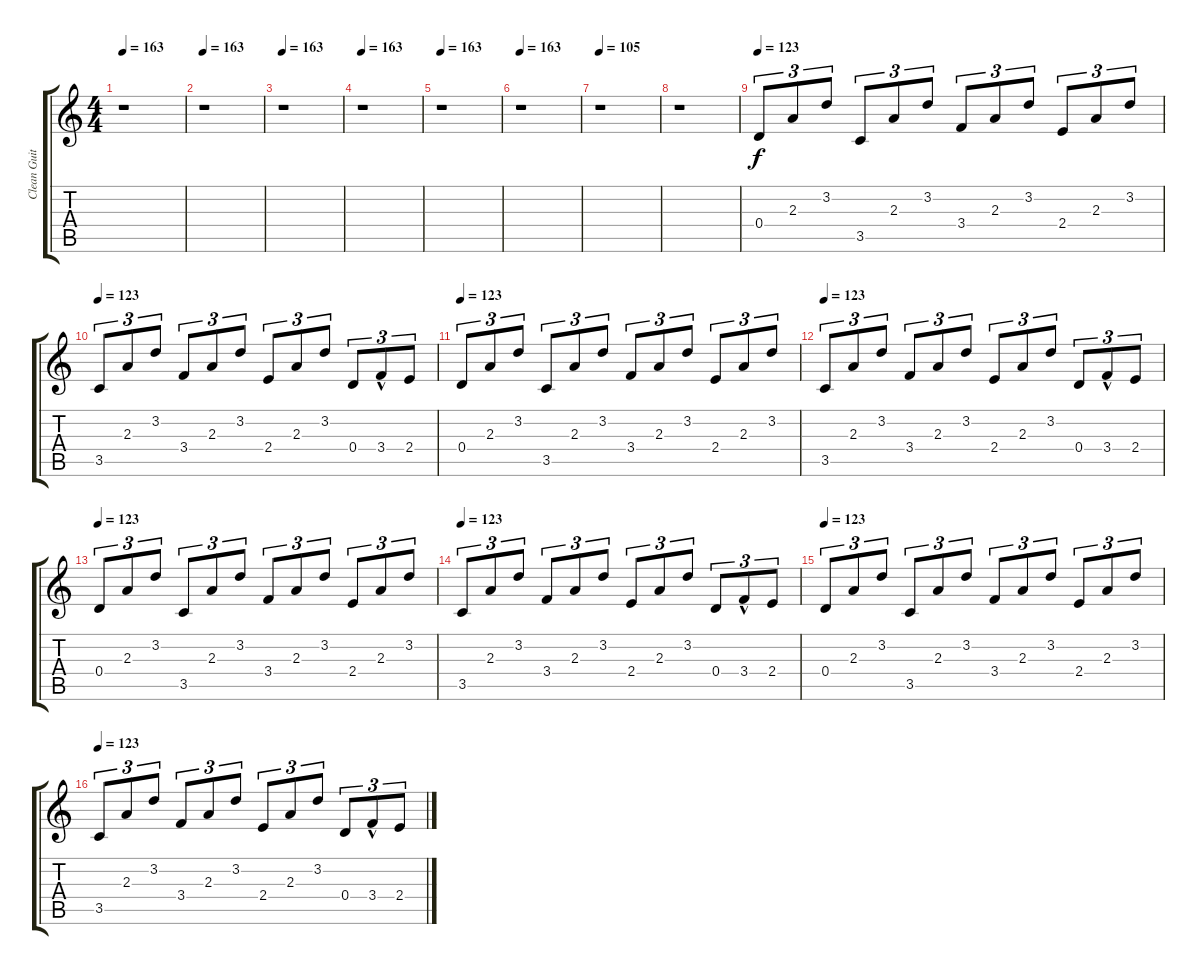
\track ("Clean Guitar" "Clean Guit") {instrument electricguitarclean}
\staff {score tabs}
\tuning (E4 B3 G3 D3 A2 E2) {hide}
\ts (4 4)
\tempo 163
\clef g2
\ks c
r.1{dy f} |
\tempo 163
r.1 |
\tempo 163
r.1 |
\tempo 163
r.1 |
\tempo 163
r.1 |
\tempo 163
r.1 |
\tempo 105
r.1 |
r.1 |
\tempo 123
0.4.8{tu (3 2) volume 10} 2.3.8{tu (3 2)} 3.2.8{tu (3 2)} 3.5.8{tu (3 2)} 2.3.8{tu (3 2)} 3.2.8{tu (3 2)} 3.4.8{tu (3 2)} 2.3.8{tu (3 2)} 3.2.8{tu (3 2)} 2.4.8{tu (3 2)} 2.3.8{tu (3 2)} 3.2.8{tu (3 2)} |
\tempo 123
3.5.8{tu (3 2)} 2.3.8{tu (3 2)} 3.2.8{tu (3 2)} 3.4.8{tu (3 2)} 2.3.8{tu (3 2)} 3.2.8{tu (3 2)} 2.4.8{tu (3 2)} 2.3.8{tu (3 2)} 3.2.8{tu (3 2)} 0.4.8{tu (3 2)} 3.4{hac}.8{tu (3 2)} 2.4.8{tu (3 2)} |
\tempo 123
0.4.8{tu (3 2) volume 10} 2.3.8{tu (3 2)} 3.2.8{tu (3 2)} 3.5.8{tu (3 2)} 2.3.8{tu (3 2)} 3.2.8{tu (3 2)} 3.4.8{tu (3 2)} 2.3.8{tu (3 2)} 3.2.8{tu (3 2)} 2.4.8{tu (3 2)} 2.3.8{tu (3 2)} 3.2.8{tu (3 2)} |
\tempo 123
3.5.8{tu (3 2)} 2.3.8{tu (3 2)} 3.2.8{tu (3 2)} 3.4.8{tu (3 2)} 2.3.8{tu (3 2)} 3.2.8{tu (3 2)} 2.4.8{tu (3 2)} 2.3.8{tu (3 2)} 3.2.8{tu (3 2)} 0.4.8{tu (3 2)} 3.4{hac}.8{tu (3 2)} 2.4.8{tu (3 2)} |
\tempo 123
0.4.8{tu (3 2) volume 10} 2.3.8{tu (3 2)} 3.2.8{tu (3 2)} 3.5.8{tu (3 2)} 2.3.8{tu (3 2)} 3.2.8{tu (3 2)} 3.4.8{tu (3 2)} 2.3.8{tu (3 2)} 3.2.8{tu (3 2)} 2.4.8{tu (3 2)} 2.3.8{tu (3 2)} 3.2.8{tu (3 2)} |
\tempo 123
3.5.8{tu (3 2)} 2.3.8{tu (3 2)} 3.2.8{tu (3 2)} 3.4.8{tu (3 2)} 2.3.8{tu (3 2)} 3.2.8{tu (3 2)} 2.4.8{tu (3 2)} 2.3.8{tu (3 2)} 3.2.8{tu (3 2)} 0.4.8{tu (3 2)} 3.4{hac}.8{tu (3 2)} 2.4.8{tu (3 2)} |
\tempo 123
0.4.8{tu (3 2) volume 10} 2.3.8{tu (3 2)} 3.2.8{tu (3 2)} 3.5.8{tu (3 2)} 2.3.8{tu (3 2)} 3.2.8{tu (3 2)} 3.4.8{tu (3 2)} 2.3.8{tu (3 2)} 3.2.8{tu (3 2)} 2.4.8{tu (3 2)} 2.3.8{tu (3 2)} 3.2.8{tu (3 2)} |
\tempo 123
3.5.8{tu (3 2)} 2.3.8{tu (3 2)} 3.2.8{tu (3 2)} 3.4.8{tu (3 2)} 2.3.8{tu (3 2)} 3.2.8{tu (3 2)} 2.4.8{tu (3 2)} 2.3.8{tu (3 2)} 3.2.8{tu (3 2)} 0.4.8{tu (3 2)} 3.4{hac}.8{tu (3 2)} 2.4.8{tu (3 2)}
